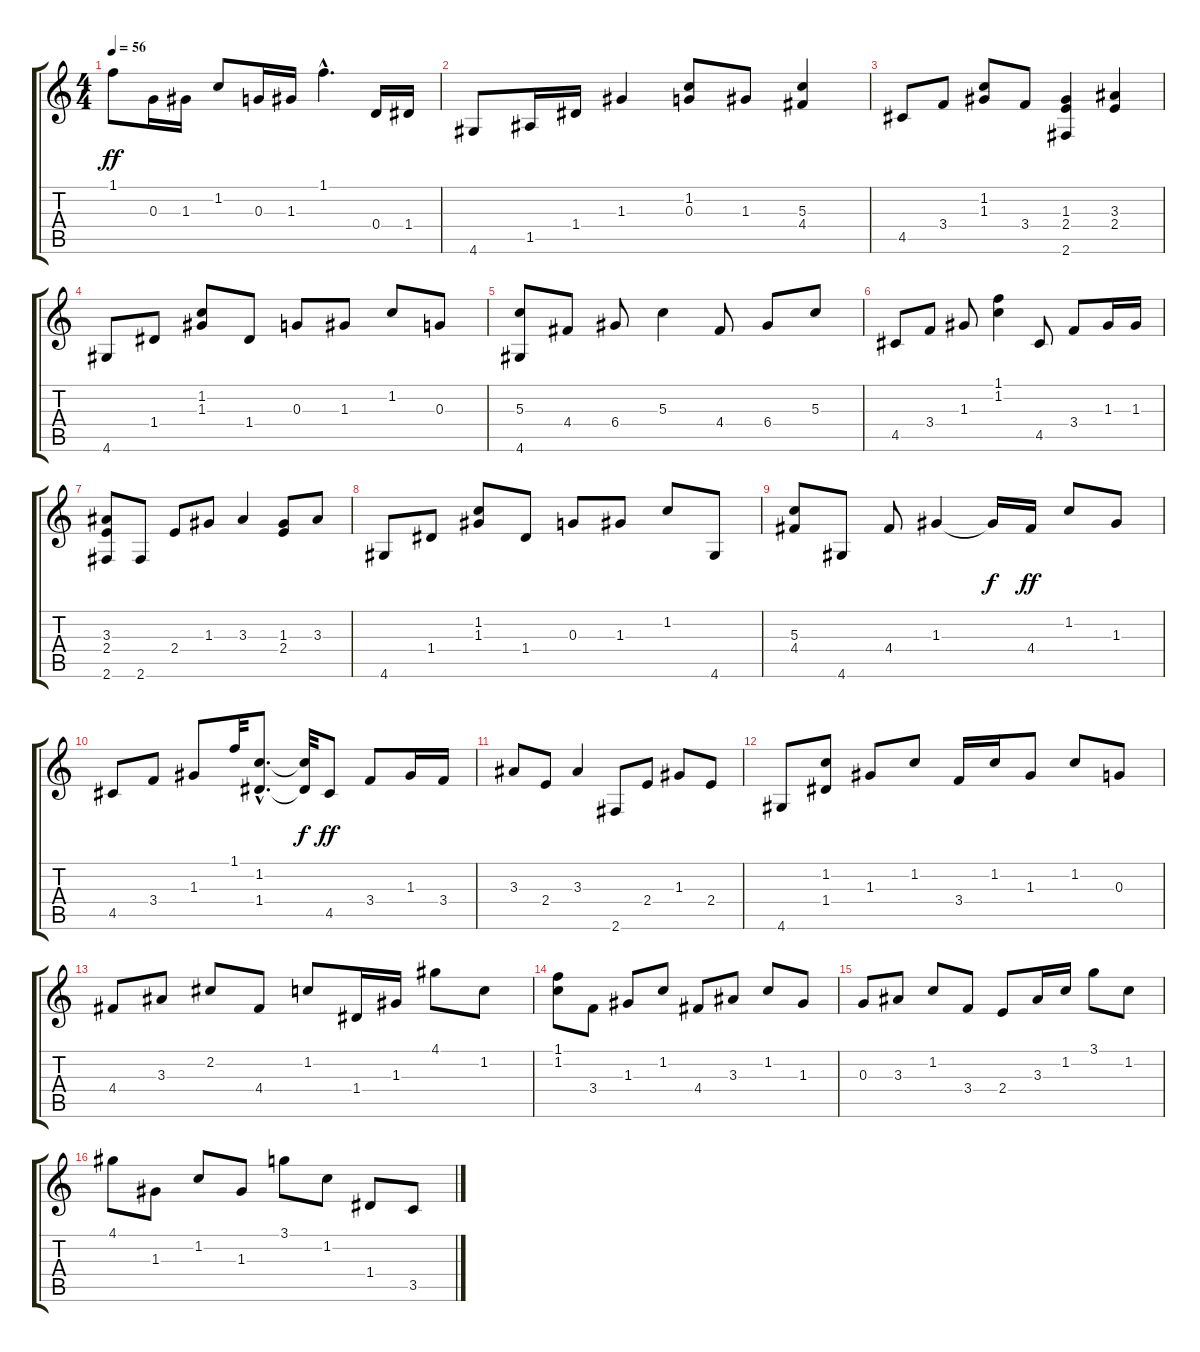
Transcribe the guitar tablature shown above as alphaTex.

\track "" {instrument acousticguitarsteel}
\staff {score tabs}
\tuning (E4 B3 G3 D3 A2 E2) {hide}
\ts (4 4)
\tempo 56
\clef g2
\ks c
1.1.8{dy ff} 0.3.16 1.3.16 1.2.8 0.3.16 1.3.16 1.1{hac}.4{d} 0.4.16 1.4.16 |
4.6.8 1.5.16 1.4.16 1.3.4 (1.2 0.3).8 1.3.8 (5.3 4.4).4 |
4.5.8 3.4.8 (1.2 1.3).8 3.4.8 (1.3 2.4 2.6).4 (3.3 2.4).4 |
4.6.8 1.4.8 (1.2 1.3).8 1.4.8 0.3.8 1.3.8 1.2.8 0.3.8 |
(5.3 4.6).8 4.4.8 6.4.8 5.3.4 4.4.8 6.4.8 5.3.8 |
4.5.8 3.4.8 1.3.8 (1.1 1.2).4 4.5.8 3.4.8 1.3.16 1.3.16 |
(3.3 2.4 2.6).8 2.6.8 2.4.8 1.3.8 3.3.4 (1.3 2.4).8 3.3.8 |
4.6.8 1.4.8 (1.2 1.3).8 1.4.8 0.3.8 1.3.8 1.2.8 4.6.8 |
(5.3 4.4).8 4.6.8 4.4.8 1.3.4 1.3{t}.16{dy f} 4.4.16{dy ff} 1.2.8 1.3.8 |
4.5.8 3.4.8 1.3.8 1.1.32 (1.2{hac} 1.4{hac}).8{d} (1.2{t} 1.4{t}).32{dy f} 4.5.8{dy ff} 3.4.8 1.3.16 3.4.16 |
3.3.8 2.4.8 3.3.4 2.6.8 2.4.8 1.3.8 2.4.8 |
4.6.8 (1.2 1.4).8 1.3.8 1.2.8 3.4.16 1.2.16 1.3.8 1.2.8 0.3.8 |
4.4.8 3.3.8 2.2.8 4.4.8 1.2.8 1.4.16 1.3.16 4.1.8 1.2.8 |
(1.1 1.2).8 3.4.8 1.3.8 1.2.8 4.4.8 3.3.8 1.2.8 1.3.8 |
0.3.8 3.3.8 1.2.8 3.4.8 2.4.8 3.3.16 1.2.16 3.1.8 1.2.8 |
4.1.8 1.3.8 1.2.8 1.3.8 3.1.8 1.2.8 1.4.8 3.5.8
